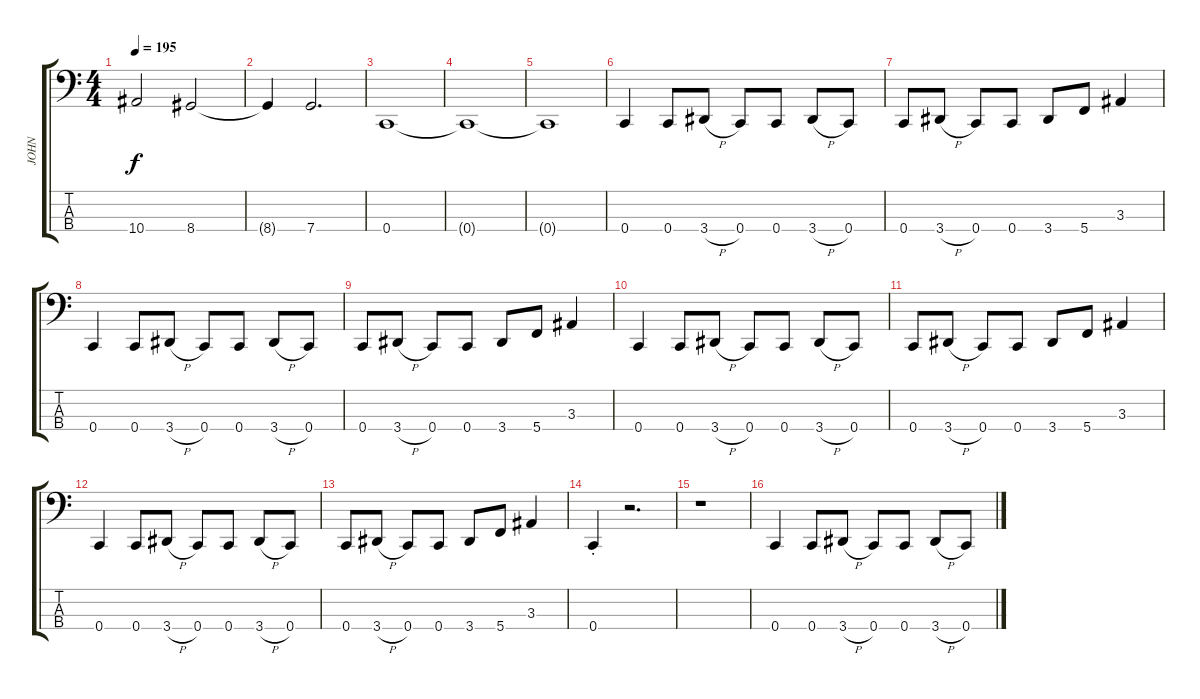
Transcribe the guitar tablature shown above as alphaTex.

\track ("JOHN" "JOHN") {instrument electricbasspick}
\staff {score tabs}
\tuning (F2 C2 G1 C1) {hide}
\ts (4 4)
\tempo 195
\clef f4
\ks c
10.4{t}.2{dy f} 8.4.2 |
8.4{t}.4 7.4.2{d} |
0.4.1 |
0.4{t}.1 |
0.4{t}.1 |
0.4.4 0.4.8 3.4{h}.8 0.4.8 0.4.8 3.4{h}.8 0.4.8 |
0.4.8 3.4{h}.8 0.4.8 0.4.8 3.4.8 5.4.8 3.3.4 |
0.4.4 0.4.8 3.4{h}.8 0.4.8 0.4.8 3.4{h}.8 0.4.8 |
0.4.8 3.4{h}.8 0.4.8 0.4.8 3.4.8 5.4.8 3.3.4 |
0.4.4 0.4.8 3.4{h}.8 0.4.8 0.4.8 3.4{h}.8 0.4.8 |
0.4.8 3.4{h}.8 0.4.8 0.4.8 3.4.8 5.4.8 3.3.4 |
0.4.4 0.4.8 3.4{h}.8 0.4.8 0.4.8 3.4{h}.8 0.4.8 |
0.4.8 3.4{h}.8 0.4.8 0.4.8 3.4.8 5.4.8 3.3.4 |
0.4{st}.4 r.2{d} |
r.1 |
0.4.4 0.4.8 3.4{h}.8 0.4.8 0.4.8 3.4{h}.8 0.4.8
